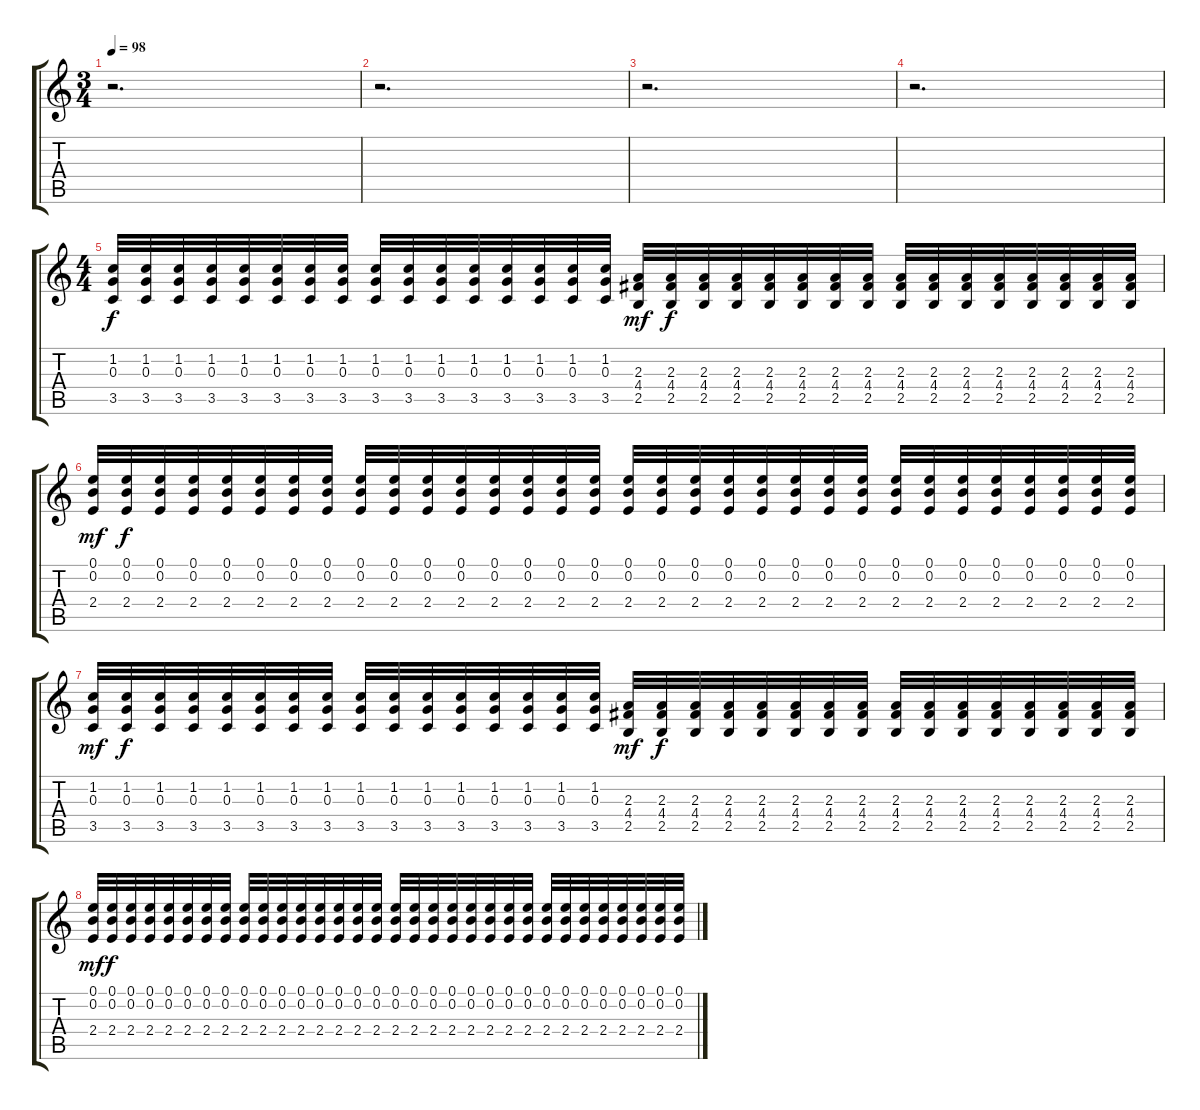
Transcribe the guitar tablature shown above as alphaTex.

\track "" {instrument overdrivenguitar}
\staff {score tabs}
\tuning (E4 B3 G3 D3 A2 E2) {hide}
\ts (3 4)
\tempo 98
\clef g2
\ks c
r.2{d dy f} |
r.2{d} |
r.2{d} |
r.2{d} |
\ts (4 4)
(1.2 0.3 3.5).32 (1.2 0.3 3.5).32 (1.2 0.3 3.5).32 (1.2 0.3 3.5).32 (1.2 0.3 3.5).32 (1.2 0.3 3.5).32 (1.2 0.3 3.5).32 (1.2 0.3 3.5).32 (1.2 0.3 3.5).32 (1.2 0.3 3.5).32 (1.2 0.3 3.5).32 (1.2 0.3 3.5).32 (1.2 0.3 3.5).32 (1.2 0.3 3.5).32 (1.2 0.3 3.5).32 (1.2 0.3 3.5).32 (2.3 4.4 2.5).32{dy mf} (2.3 4.4 2.5).32{dy f} (2.3 4.4 2.5).32 (2.3 4.4 2.5).32 (2.3 4.4 2.5).32 (2.3 4.4 2.5).32 (2.3 4.4 2.5).32 (2.3 4.4 2.5).32 (2.3 4.4 2.5).32 (2.3 4.4 2.5).32 (2.3 4.4 2.5).32 (2.3 4.4 2.5).32 (2.3 4.4 2.5).32 (2.3 4.4 2.5).32 (2.3 4.4 2.5).32 (2.3 4.4 2.5).32 |
(0.1 0.2 2.4).32{dy mf} (0.1 0.2 2.4).32{dy f} (0.1 0.2 2.4).32 (0.1 0.2 2.4).32 (0.1 0.2 2.4).32 (0.1 0.2 2.4).32 (0.1 0.2 2.4).32 (0.1 0.2 2.4).32 (0.1 0.2 2.4).32 (0.1 0.2 2.4).32 (0.1 0.2 2.4).32 (0.1 0.2 2.4).32 (0.1 0.2 2.4).32 (0.1 0.2 2.4).32 (0.1 0.2 2.4).32 (0.1 0.2 2.4).32 (0.1 0.2 2.4).32 (0.1 0.2 2.4).32 (0.1 0.2 2.4).32 (0.1 0.2 2.4).32 (0.1 0.2 2.4).32 (0.1 0.2 2.4).32 (0.1 0.2 2.4).32 (0.1 0.2 2.4).32 (0.1 0.2 2.4).32 (0.1 0.2 2.4).32 (0.1 0.2 2.4).32 (0.1 0.2 2.4).32 (0.1 0.2 2.4).32 (0.1 0.2 2.4).32 (0.1 0.2 2.4).32 (0.1 0.2 2.4).32 |
(1.2 0.3 3.5).32{dy mf} (1.2 0.3 3.5).32{dy f} (1.2 0.3 3.5).32 (1.2 0.3 3.5).32 (1.2 0.3 3.5).32 (1.2 0.3 3.5).32 (1.2 0.3 3.5).32 (1.2 0.3 3.5).32 (1.2 0.3 3.5).32 (1.2 0.3 3.5).32 (1.2 0.3 3.5).32 (1.2 0.3 3.5).32 (1.2 0.3 3.5).32 (1.2 0.3 3.5).32 (1.2 0.3 3.5).32 (1.2 0.3 3.5).32 (2.3 4.4 2.5).32{dy mf} (2.3 4.4 2.5).32{dy f} (2.3 4.4 2.5).32 (2.3 4.4 2.5).32 (2.3 4.4 2.5).32 (2.3 4.4 2.5).32 (2.3 4.4 2.5).32 (2.3 4.4 2.5).32 (2.3 4.4 2.5).32 (2.3 4.4 2.5).32 (2.3 4.4 2.5).32 (2.3 4.4 2.5).32 (2.3 4.4 2.5).32 (2.3 4.4 2.5).32 (2.3 4.4 2.5).32 (2.3 4.4 2.5).32 |
(0.1 0.2 2.4).32{dy mf} (0.1 0.2 2.4).32{dy f} (0.1 0.2 2.4).32 (0.1 0.2 2.4).32 (0.1 0.2 2.4).32 (0.1 0.2 2.4).32 (0.1 0.2 2.4).32 (0.1 0.2 2.4).32 (0.1 0.2 2.4).32 (0.1 0.2 2.4).32 (0.1 0.2 2.4).32 (0.1 0.2 2.4).32 (0.1 0.2 2.4).32 (0.1 0.2 2.4).32 (0.1 0.2 2.4).32 (0.1 0.2 2.4).32 (0.1 0.2 2.4).32 (0.1 0.2 2.4).32 (0.1 0.2 2.4).32 (0.1 0.2 2.4).32 (0.1 0.2 2.4).32 (0.1 0.2 2.4).32 (0.1 0.2 2.4).32 (0.1 0.2 2.4).32 (0.1 0.2 2.4).32 (0.1 0.2 2.4).32 (0.1 0.2 2.4).32 (0.1 0.2 2.4).32 (0.1 0.2 2.4).32 (0.1 0.2 2.4).32 (0.1 0.2 2.4).32 (0.1 0.2 2.4).32
